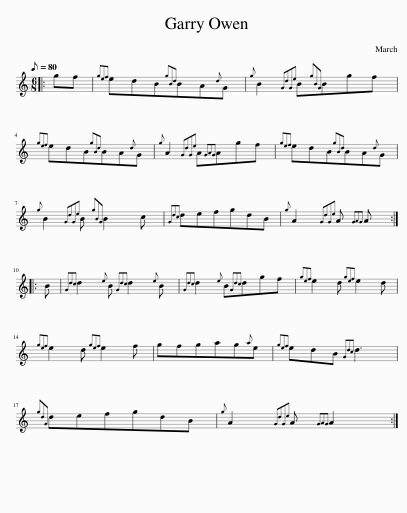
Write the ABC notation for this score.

X:1
L:1/8
Q:1/8=80
M:6/8
I:linebreak $
K:C
V:1 treble
V:1
|: gf |{gef} edB{gBd}BA{d}G |{g} B2{GdGe} B{gBG}Bgf |${gef} edB{gBd}BA{d}G |{g} A2{GdGe} A{GAG}Agf | %5
{gef} edB{gBd}BA{d}G |${g} B2{GdGe} B{gBG} B2 c |{Gdc} defgdB |{g} A2{GdGe} A{GAG} A ::$ B | %10
{Gdc} d2{e} B{Gdc} d2{e} B |{Gdc} d2{e} B{Gdc}dgf |{gef} e2 d{gef} e2 d |${gef} e2 d{gef} e2 f | gfgag{a}e | %15
{gef} edB{Gdc} d3 |${gdG} defgdB |{g} A2{GdGe} A{GAG} A2 :| %18
